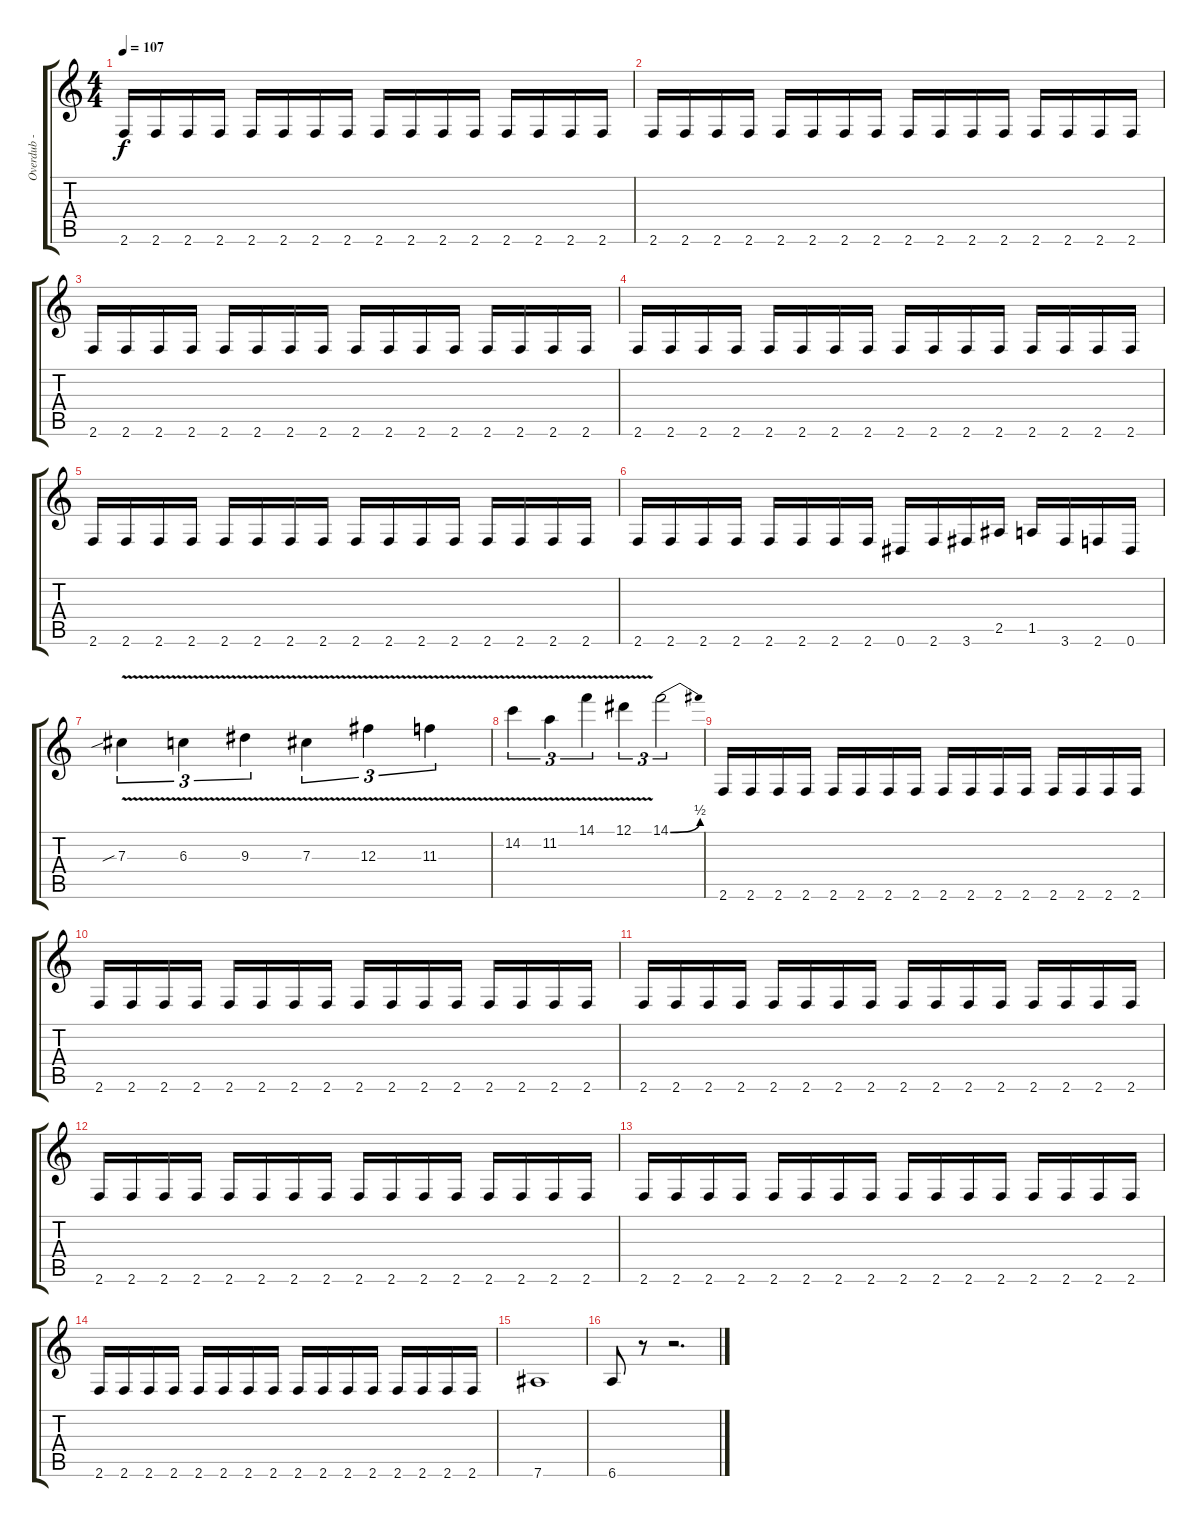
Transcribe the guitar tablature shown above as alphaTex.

\track ("Overdub - Effects" "Overdub - ") {instrument distortionguitar}
\staff {score tabs}
\tuning (Eb4 Bb3 Gb3 Db3 Ab2 Eb2) {hide}
\ts (4 4)
\tempo 107
\clef g2
\ks c
2.6.16{dy f} 2.6.16 2.6.16 2.6.16 2.6.16 2.6.16 2.6.16 2.6.16 2.6.16 2.6.16 2.6.16 2.6.16 2.6.16 2.6.16 2.6.16 2.6.16 |
2.6.16 2.6.16 2.6.16 2.6.16 2.6.16 2.6.16 2.6.16 2.6.16 2.6.16 2.6.16 2.6.16 2.6.16 2.6.16 2.6.16 2.6.16 2.6.16 |
2.6.16 2.6.16 2.6.16 2.6.16 2.6.16 2.6.16 2.6.16 2.6.16 2.6.16 2.6.16 2.6.16 2.6.16 2.6.16 2.6.16 2.6.16 2.6.16 |
2.6.16 2.6.16 2.6.16 2.6.16 2.6.16 2.6.16 2.6.16 2.6.16 2.6.16 2.6.16 2.6.16 2.6.16 2.6.16 2.6.16 2.6.16 2.6.16 |
2.6.16 2.6.16 2.6.16 2.6.16 2.6.16 2.6.16 2.6.16 2.6.16 2.6.16 2.6.16 2.6.16 2.6.16 2.6.16 2.6.16 2.6.16 2.6.16 |
2.6.16 2.6.16 2.6.16 2.6.16 2.6.16 2.6.16 2.6.16 2.6.16 0.6.16 2.6.16 3.6.16 2.5.16 1.5.16 3.6.16 2.6.16 0.6.16 |
7.3{v sib}.4{tu (3 2) volume 10 instrument overdrivenguitar} 6.3{v}.4{tu (3 2)} 9.3{v}.4{tu (3 2)} 7.3{v}.4{tu (3 2)} 12.3{v}.4{tu (3 2)} 11.3{v}.4{tu (3 2)} |
14.2{v}.4{tu (3 2)} 11.2{v}.4{tu (3 2)} 14.1{v}.4{tu (3 2)} 12.1{v}.4{tu (3 2)} 14.1{be (bend 0 0 60 2)}.2{tu (3 2)} |
2.6.16{volume 7 instrument fretlessbass} 2.6.16 2.6.16 2.6.16 2.6.16 2.6.16 2.6.16 2.6.16 2.6.16 2.6.16 2.6.16 2.6.16 2.6.16 2.6.16 2.6.16 2.6.16 |
2.6.16 2.6.16 2.6.16 2.6.16 2.6.16 2.6.16 2.6.16 2.6.16 2.6.16 2.6.16 2.6.16 2.6.16 2.6.16 2.6.16 2.6.16 2.6.16 |
2.6.16 2.6.16 2.6.16 2.6.16 2.6.16 2.6.16 2.6.16 2.6.16 2.6.16 2.6.16 2.6.16 2.6.16 2.6.16 2.6.16 2.6.16 2.6.16 |
2.6.16 2.6.16 2.6.16 2.6.16 2.6.16 2.6.16 2.6.16 2.6.16 2.6.16 2.6.16 2.6.16 2.6.16 2.6.16 2.6.16 2.6.16 2.6.16 |
2.6.16 2.6.16 2.6.16 2.6.16 2.6.16 2.6.16 2.6.16 2.6.16 2.6.16 2.6.16 2.6.16 2.6.16 2.6.16 2.6.16 2.6.16 2.6.16 |
2.6.16 2.6.16 2.6.16 2.6.16 2.6.16 2.6.16 2.6.16 2.6.16 2.6.16 2.6.16 2.6.16 2.6.16 2.6.16 2.6.16 2.6.16 2.6.16 |
\section ("" "")
7.6.1 |
6.6.8 r.8 r.2{d}
